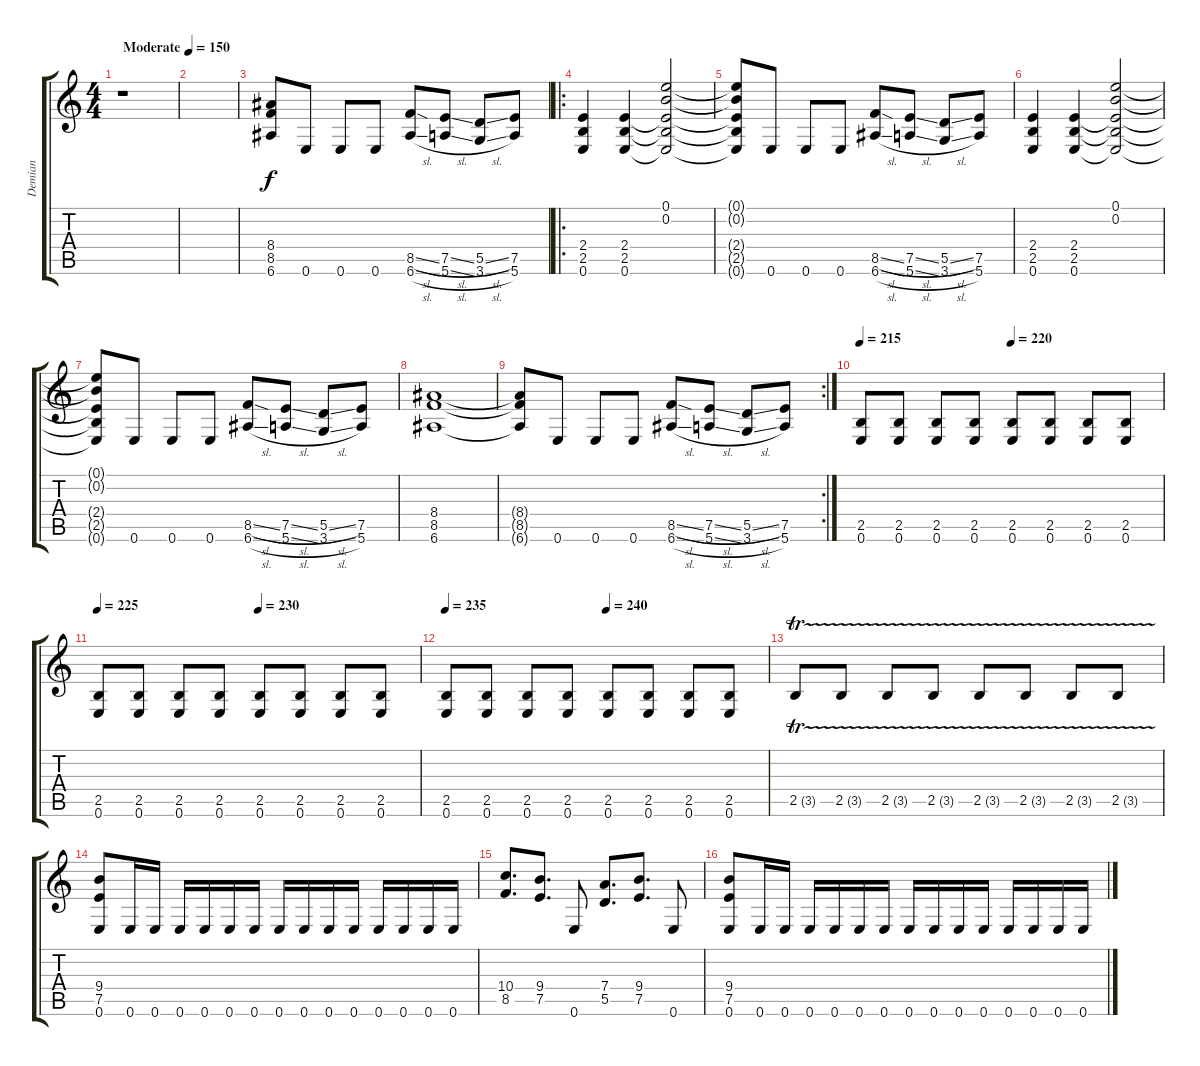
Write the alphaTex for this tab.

\track ("Demian" "Demian") {instrument distortionguitar}
\staff {score tabs}
\tuning (E4 B3 G3 D3 A2 E2) {hide}
\ts (4 4)
\tempo (150 "Moderate")
\clef g2
\ks c
r.1{dy f instrument distortionguitar} |
|
(8.4 8.5 6.6).8 0.6.8 0.6.8 0.6.8 (8.5{sl} 6.6{sl}).8 (7.5{sl} 5.6{sl}).8 (5.5{sl} 3.6{sl}).8 (7.5 5.6).8 |
\ro
(2.4 2.5 0.6).4 (2.4 2.5 0.6).4 (0.1 0.2 2.4{t} 2.5{t} 0.6{t}).2 |
(0.1{t} 0.2{t} 2.4{t} 2.5{t} 0.6{t}).8 0.6.8 0.6.8 0.6.8 (8.5{sl} 6.6{sl}).8 (7.5{sl} 5.6{sl}).8 (5.5{sl} 3.6{sl}).8 (7.5 5.6).8 |
(2.4 2.5 0.6).4 (2.4 2.5 0.6).4 (0.1 0.2 2.4{t} 2.5{t} 0.6{t}).2 |
(0.1{t} 0.2{t} 2.4{t} 2.5{t} 0.6{t}).8 0.6.8 0.6.8 0.6.8 (8.5{sl} 6.6{sl}).8 (7.5{sl} 5.6{sl}).8 (5.5{sl} 3.6{sl}).8 (7.5 5.6).8 |
(8.4 8.5 6.6).1 |
\rc 2
(8.4{t} 8.5{t} 6.6{t}).8 0.6.8 0.6.8 0.6.8 (8.5{sl} 6.6{sl}).8 (7.5{sl} 5.6{sl}).8 (5.5{sl} 3.6{sl}).8 (7.5 5.6).8 |
\tempo 215
\tempo (220 0.5)
(2.5 0.6).8 (2.5 0.6).8 (2.5 0.6).8 (2.5 0.6).8 (2.5 0.6).8 (2.5 0.6).8 (2.5 0.6).8 (2.5 0.6).8 |
\tempo 225
\tempo (230 0.5)
(2.5 0.6).8 (2.5 0.6).8 (2.5 0.6).8 (2.5 0.6).8 (2.5 0.6).8 (2.5 0.6).8 (2.5 0.6).8 (2.5 0.6).8 |
\tempo 235
\tempo (240 0.5)
(2.5 0.6).8 (2.5 0.6).8 (2.5 0.6).8 (2.5 0.6).8 (2.5 0.6).8 (2.5 0.6).8 (2.5 0.6).8 (2.5 0.6).8 |
2.5{tr (3 16)}.8 2.5{tr (3 16)}.8 2.5{tr (3 16)}.8 2.5{tr (3 16)}.8 2.5{tr (3 16)}.8 2.5{tr (3 16)}.8 2.5{tr (3 16)}.8 2.5{tr (3 16)}.8 |
(9.4 7.5 0.6).8 0.6.16 0.6.16 0.6.16 0.6.16 0.6.16 0.6.16 0.6.16 0.6.16 0.6.16 0.6.16 0.6.16 0.6.16 0.6.16 0.6.16 |
(10.4 8.5).8{d} (9.4 7.5).8{d} 0.6.8 (7.4 5.5).8{d} (9.4 7.5).8{d} 0.6.8 |
(9.4 7.5 0.6).8 0.6.16 0.6.16 0.6.16 0.6.16 0.6.16 0.6.16 0.6.16 0.6.16 0.6.16 0.6.16 0.6.16 0.6.16 0.6.16 0.6.16
